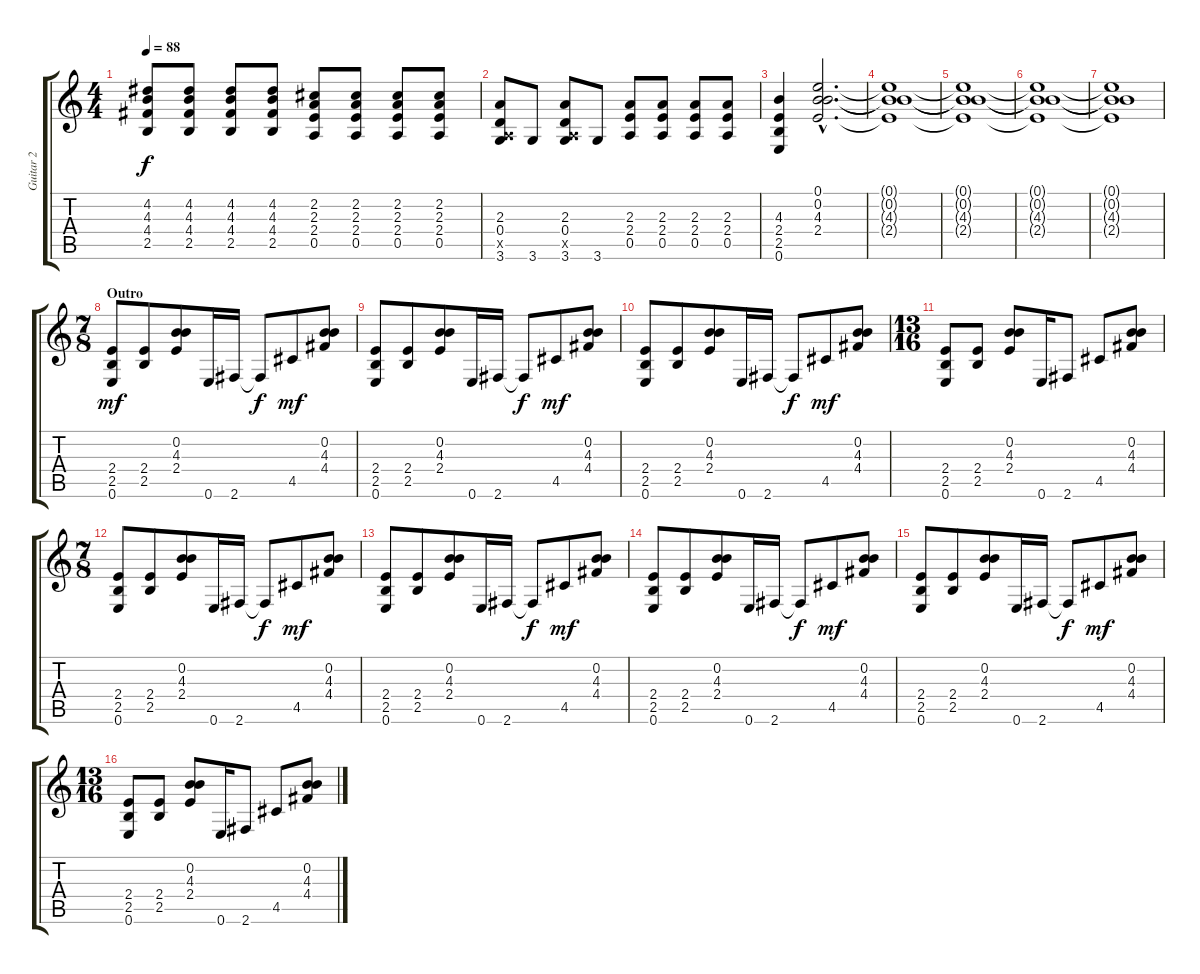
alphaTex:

\track ("Guitar 2" "Guitar 2") {instrument overdrivenguitar}
\staff {score tabs}
\tuning (E4 B3 G3 D3 A2 E2) {hide}
\ts (4 4)
\tempo 88
\clef g2
\ks c
(4.2{t} 4.3{t} 4.4{t} 2.5{t}).8{dy f} (4.2 4.3 4.4 2.5).8 (4.2 4.3 4.4 2.5).8 (4.2 4.3 4.4 2.5).8 (2.2 2.3 2.4 0.5).8 (2.2 2.3 2.4 0.5).8 (2.2 2.3 2.4 0.5).8 (2.2 2.3 2.4 0.5).8 |
(2.3 0.4 0.5{x} 3.6).8 3.6.8 (2.3 0.4 0.5{x} 3.6).8 3.6.8 (2.3 2.4 0.5).8 (2.3 2.4 0.5).8 (2.3 2.4 0.5).8 (2.3 2.4 0.5).8 |
(4.3 2.4 2.5 0.6).4 (0.1{hac} 0.2{hac} 4.3{hac} 2.4{hac}).2{d} |
(0.1{t} 0.2{t} 4.3{t} 2.4{t}).1 |
(0.1{t} 0.2{t} 4.3{t} 2.4{t}).1 |
(0.1{t} 0.2{t} 4.3{t} 2.4{t}).1 |
(0.1{t} 0.2{t} 4.3{t} 2.4{t}).1 |
\ts (7 8)
\section ("" "Outro")
(2.4 2.5 0.6).8{dy mf} (2.4 2.5).8 (0.2 4.3 2.4).8 0.6.16 2.6.16 2.6{t}.8{dy f} 4.5.8{dy mf} (0.2 4.3 4.4).8 |
(2.4 2.5 0.6).8 (2.4 2.5).8 (0.2 4.3 2.4).8 0.6.16 2.6.16 2.6{t}.8{dy f} 4.5.8{dy mf} (0.2 4.3 4.4).8 |
(2.4 2.5 0.6).8 (2.4 2.5).8 (0.2 4.3 2.4).8 0.6.16 2.6.16 2.6{t}.8{dy f} 4.5.8{dy mf} (0.2 4.3 4.4).8 |
\ts (13 16)
(2.4 2.5 0.6).8 (2.4 2.5).8 (0.2 4.3 2.4).8 0.6.16 2.6.8 4.5.8 (0.2 4.3 4.4).8 |
\ts (7 8)
(2.4 2.5 0.6).8 (2.4 2.5).8 (0.2 4.3 2.4).8 0.6.16 2.6.16 2.6{t}.8{dy f} 4.5.8{dy mf} (0.2 4.3 4.4).8 |
(2.4 2.5 0.6).8 (2.4 2.5).8 (0.2 4.3 2.4).8 0.6.16 2.6.16 2.6{t}.8{dy f} 4.5.8{dy mf} (0.2 4.3 4.4).8 |
(2.4 2.5 0.6).8 (2.4 2.5).8 (0.2 4.3 2.4).8 0.6.16 2.6.16 2.6{t}.8{dy f} 4.5.8{dy mf} (0.2 4.3 4.4).8 |
(2.4 2.5 0.6).8 (2.4 2.5).8 (0.2 4.3 2.4).8 0.6.16 2.6.16 2.6{t}.8{dy f} 4.5.8{dy mf} (0.2 4.3 4.4).8 |
\ts (13 16)
(2.4 2.5 0.6).8 (2.4 2.5).8 (0.2 4.3 2.4).8 0.6.16 2.6.8 4.5.8 (0.2 4.3 4.4).8
